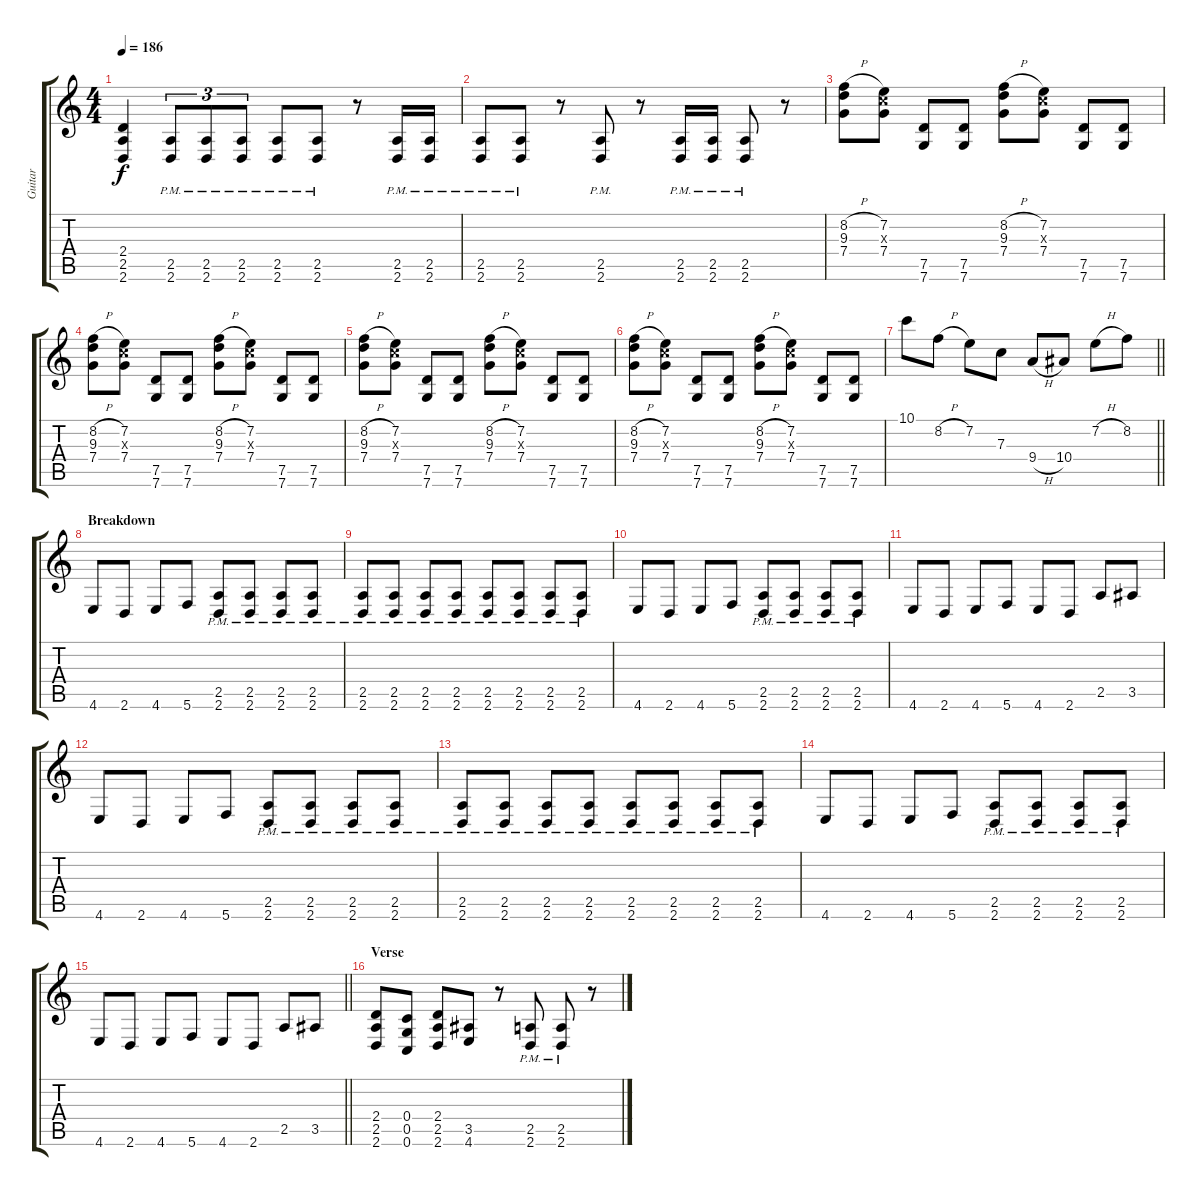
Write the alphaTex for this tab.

\track ("Guitar" "Guitar") {instrument distortionguitar}
\staff {score tabs}
\tuning (D4 A3 F3 C3 G2 C2) {hide}
\ts (4 4)
\tempo 186
\clef g2
\ks c
(2.4 2.5 2.6).4{dy f} (2.5{pm} 2.6{pm}).8{tu (3 2)} (2.5{pm} 2.6{pm}).8{tu (3 2)} (2.5{pm} 2.6{pm}).8{tu (3 2)} (2.5{pm} 2.6{pm}).8 (2.5{pm} 2.6{pm}).8 r.8 (2.5{pm} 2.6{pm}).16 (2.5{pm} 2.6{pm}).16 |
(2.5{pm} 2.6{pm}).8 (2.5{pm} 2.6{pm}).8 r.8 (2.5{pm} 2.6{pm}).8 r.8 (2.5{pm} 2.6{pm}).16 (2.5{pm} 2.6{pm}).16 (2.5{pm} 2.6{pm}).8 r.8 |
(8.2{h} 9.3 7.4).8 (7.2 7.3{x} 7.4).8 (7.5 7.6).8 (7.5 7.6).8 (8.2{h} 9.3 7.4).8 (7.2 7.3{x} 7.4).8 (7.5 7.6).8 (7.5 7.6).8 |
(8.2{h} 9.3 7.4).8 (7.2 7.3{x} 7.4).8 (7.5 7.6).8 (7.5 7.6).8 (8.2{h} 9.3 7.4).8 (7.2 7.3{x} 7.4).8 (7.5 7.6).8 (7.5 7.6).8 |
(8.2{h} 9.3 7.4).8 (7.2 7.3{x} 7.4).8 (7.5 7.6).8 (7.5 7.6).8 (8.2{h} 9.3 7.4).8 (7.2 7.3{x} 7.4).8 (7.5 7.6).8 (7.5 7.6).8 |
(8.2{h} 9.3 7.4).8 (7.2 7.3{x} 7.4).8 (7.5 7.6).8 (7.5 7.6).8 (8.2{h} 9.3 7.4).8 (7.2 7.3{x} 7.4).8 (7.5 7.6).8 (7.5 7.6).8 |
\barLineRight lightlight
10.1.8 8.2{h}.8 7.2.8 7.3.8 9.4{h}.8 10.4.8 7.2{h}.8 8.2.8 |
\section ("" "Breakdown")
4.6.8 2.6.8 4.6.8 5.6.8 (2.5{pm} 2.6{pm}).8 (2.5{pm} 2.6{pm}).8 (2.5{pm} 2.6{pm}).8 (2.5{pm} 2.6{pm}).8 |
(2.5{pm} 2.6{pm}).8 (2.5{pm} 2.6{pm}).8 (2.5{pm} 2.6{pm}).8 (2.5{pm} 2.6{pm}).8 (2.5{pm} 2.6{pm}).8 (2.5{pm} 2.6{pm}).8 (2.5{pm} 2.6{pm}).8 (2.5{pm} 2.6{pm}).8 |
4.6.8 2.6.8 4.6.8 5.6.8 (2.5{pm} 2.6{pm}).8 (2.5{pm} 2.6{pm}).8 (2.5{pm} 2.6{pm}).8 (2.5{pm} 2.6{pm}).8 |
4.6.8 2.6.8 4.6.8 5.6.8 4.6.8 2.6.8 2.5.8 3.5.8 |
4.6.8 2.6.8 4.6.8 5.6.8 (2.5{pm} 2.6{pm}).8 (2.5{pm} 2.6{pm}).8 (2.5{pm} 2.6{pm}).8 (2.5{pm} 2.6{pm}).8 |
(2.5{pm} 2.6{pm}).8 (2.5{pm} 2.6{pm}).8 (2.5{pm} 2.6{pm}).8 (2.5{pm} 2.6{pm}).8 (2.5{pm} 2.6{pm}).8 (2.5{pm} 2.6{pm}).8 (2.5{pm} 2.6{pm}).8 (2.5{pm} 2.6{pm}).8 |
4.6.8 2.6.8 4.6.8 5.6.8 (2.5{pm} 2.6{pm}).8 (2.5{pm} 2.6{pm}).8 (2.5{pm} 2.6{pm}).8 (2.5{pm} 2.6{pm}).8 |
\barLineRight lightlight
4.6.8 2.6.8 4.6.8 5.6.8 4.6.8 2.6.8 2.5.8 3.5.8 |
\section ("" "Verse")
(2.4 2.5 2.6).8 (0.4 0.5 0.6).8 (2.4 2.5 2.6).8 (3.5 4.6).8 r.8 (2.5{pm} 2.6{pm}).8 (2.5{pm} 2.6{pm}).8 r.8
